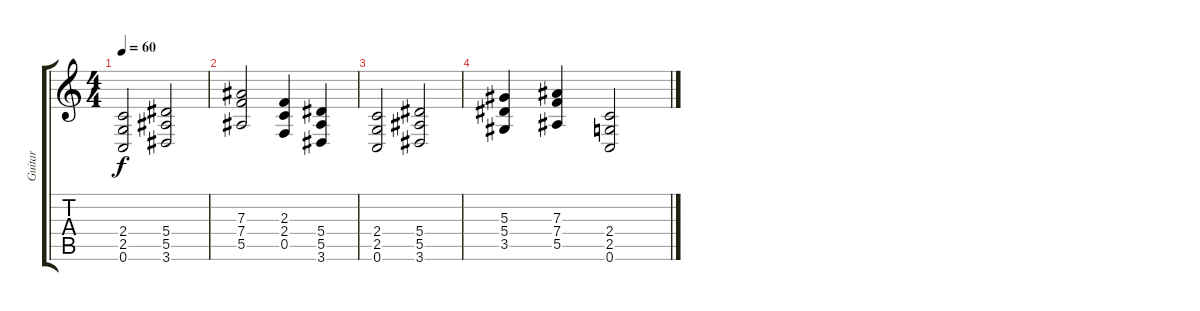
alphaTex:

\track ("Guitar" "Guitar") {instrument distortionguitar}
\staff {score tabs}
\tuning (C4 G3 Eb3 Bb2 F2 C2) {hide}
\ts (4 4)
\tempo 60
\clef g2
\ks c
(2.4 2.5 0.6).2{dy f instrument distortionguitar} (5.4 5.5 3.6).2 |
(7.3 7.4 5.5).2 (2.3 2.4 0.5).4 (5.4 5.5 3.6).4 |
(2.4 2.5 0.6).2 (5.4 5.5 3.6).2 |
(5.3 5.4 3.5).4 (7.3 7.4 5.5).4 (2.4 2.5 0.6).2
